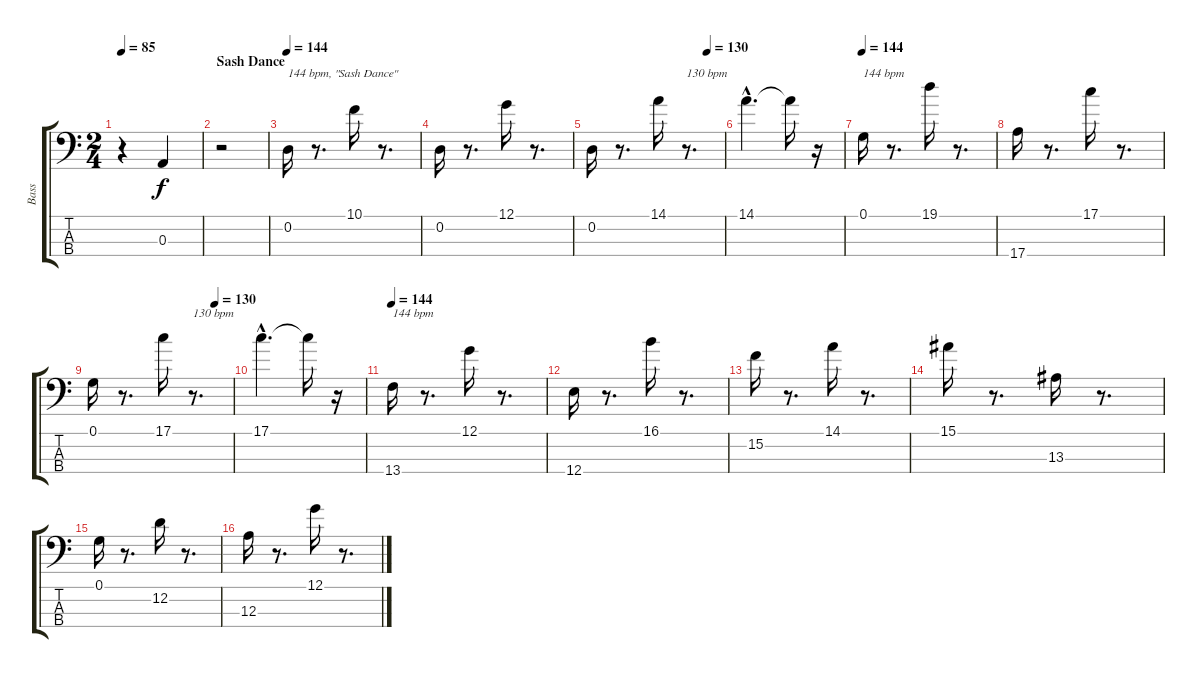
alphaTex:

\track ("Bass" "Bass") {instrument acousticbass}
\staff {score tabs}
\tuning (G2 D2 A1 E1) {hide}
\ts (2 4)
\tempo 85
\clef f4
\ks c
r.4{dy f} 0.3.4 |
\section ("" "Sash Dance")
r.2 |
\tempo 144
0.2.16{txt "144 bpm, \"Sash Dance\""} r.8{d} 10.1.16 r.8{d} |
0.2.16 r.8{d} 12.1.16 r.8{d} |
\tempo (130 0.875)
0.2.16 r.8{d} 14.1.16 r.8{d txt "130 bpm"} |
14.1{hac}.4{d} 14.1{t}.16 r.16 |
\tempo 144
0.1.16{txt "144 bpm"} r.8{d} 19.1.16 r.8{d} |
17.4.16 r.8{d} 17.1.16 r.8{d} |
\tempo (130 0.875)
0.1.16 r.8{d} 17.1.16 r.8{d txt "130 bpm"} |
17.1{hac}.4{d} 17.1{t}.16 r.16 |
\tempo 144
13.4.16{txt "144 bpm"} r.8{d} 12.1.16 r.8{d} |
12.4.16 r.8{d} 16.1.16 r.8{d} |
15.2.16 r.8{d} 14.1.16 r.8{d} |
15.1.16 r.8{d} 13.3.16 r.8{d} |
0.1.16 r.8{d} 12.2.16 r.8{d} |
12.3.16 r.8{d} 12.1.16 r.8{d}
